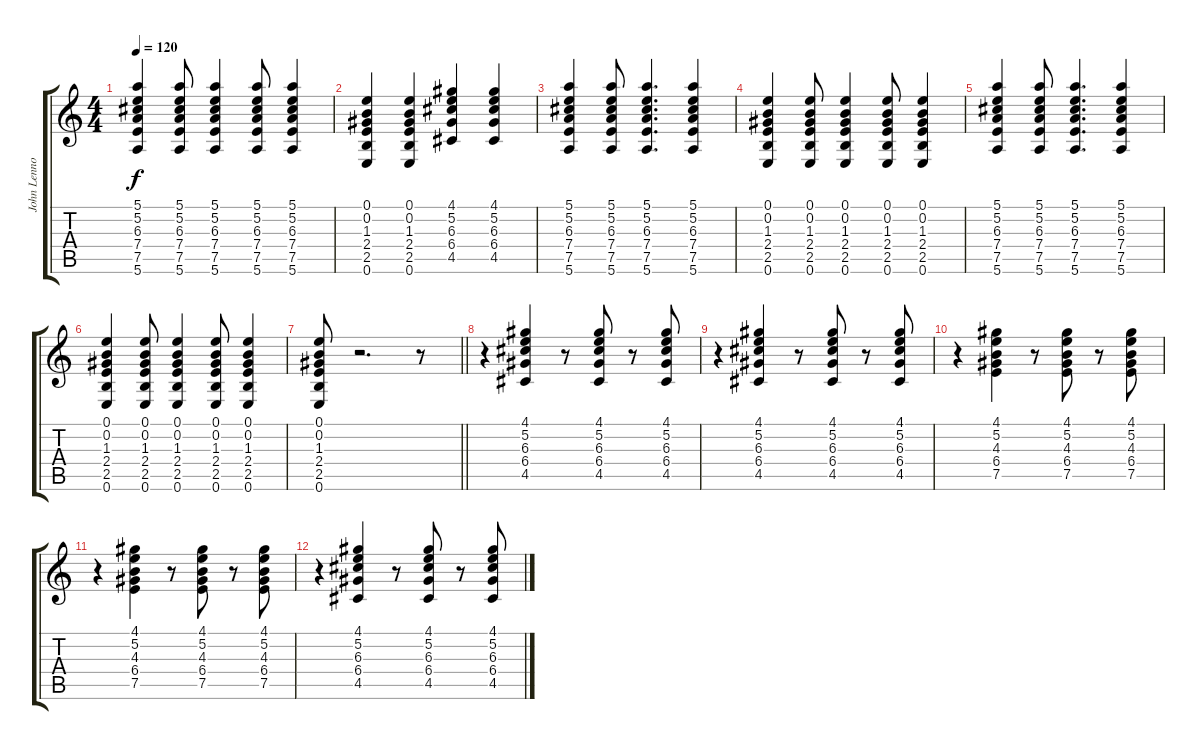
\track ("John Lennon" "John Lenno") {instrument electricguitarjazz}
\staff {score tabs}
\tuning (E4 B3 G3 D3 A2 E2) {hide}
\ts (4 4)
\tempo 120
\clef g2
\ks c
(5.1 5.2 6.3 7.4 7.5 5.6).4{dy f} (5.1 5.2 6.3 7.4 7.5 5.6).8 (5.1 5.2 6.3 7.4 7.5 5.6).4 (5.1 5.2 6.3 7.4 7.5 5.6).8 (5.1 5.2 6.3 7.4 7.5 5.6).4 |
(0.1 0.2 1.3 2.4 2.5 0.6).4 (0.1 0.2 1.3 2.4 2.5 0.6).4 (4.1 5.2 6.3 6.4 4.5).4 (4.1 5.2 6.3 6.4 4.5).4 |
(5.1 5.2 6.3 7.4 7.5 5.6).4 (5.1 5.2 6.3 7.4 7.5 5.6).8 (5.1 5.2 6.3 7.4 7.5 5.6).4{d} (5.1 5.2 6.3 7.4 7.5 5.6).4 |
(0.1 0.2 1.3 2.4 2.5 0.6).4 (0.1 0.2 1.3 2.4 2.5 0.6).8 (0.1 0.2 1.3 2.4 2.5 0.6).4 (0.1 0.2 1.3 2.4 2.5 0.6).8 (0.1 0.2 1.3 2.4 2.5 0.6).4 |
(5.1 5.2 6.3 7.4 7.5 5.6).4 (5.1 5.2 6.3 7.4 7.5 5.6).8 (5.1 5.2 6.3 7.4 7.5 5.6).4{d} (5.1 5.2 6.3 7.4 7.5 5.6).4 |
(0.1 0.2 1.3 2.4 2.5 0.6).4 (0.1 0.2 1.3 2.4 2.5 0.6).8 (0.1 0.2 1.3 2.4 2.5 0.6).4 (0.1 0.2 1.3 2.4 2.5 0.6).8 (0.1 0.2 1.3 2.4 2.5 0.6).4 |
\barLineRight lightlight
(0.1 0.2 1.3 2.4 2.5 0.6).8 r.2{d} r.8 |
r.4 (4.1 5.2 6.3 6.4 4.5).4 r.8 (4.1 5.2 6.3 6.4 4.5).8 r.8 (4.1 5.2 6.3 6.4 4.5).8 |
r.4 (4.1 5.2 6.3 6.4 4.5).4 r.8 (4.1 5.2 6.3 6.4 4.5).8 r.8 (4.1 5.2 6.3 6.4 4.5).8 |
r.4 (4.1 5.2 4.3 6.4 7.5).4 r.8 (4.1 5.2 4.3 6.4 7.5).8 r.8 (4.1 5.2 4.3 6.4 7.5).8 |
r.4 (4.1 5.2 4.3 6.4 7.5).4 r.8 (4.1 5.2 4.3 6.4 7.5).8 r.8 (4.1 5.2 4.3 6.4 7.5).8 |
r.4 (4.1 5.2 6.3 6.4 4.5).4 r.8 (4.1 5.2 6.3 6.4 4.5).8 r.8 (4.1 5.2 6.3 6.4 4.5).8
